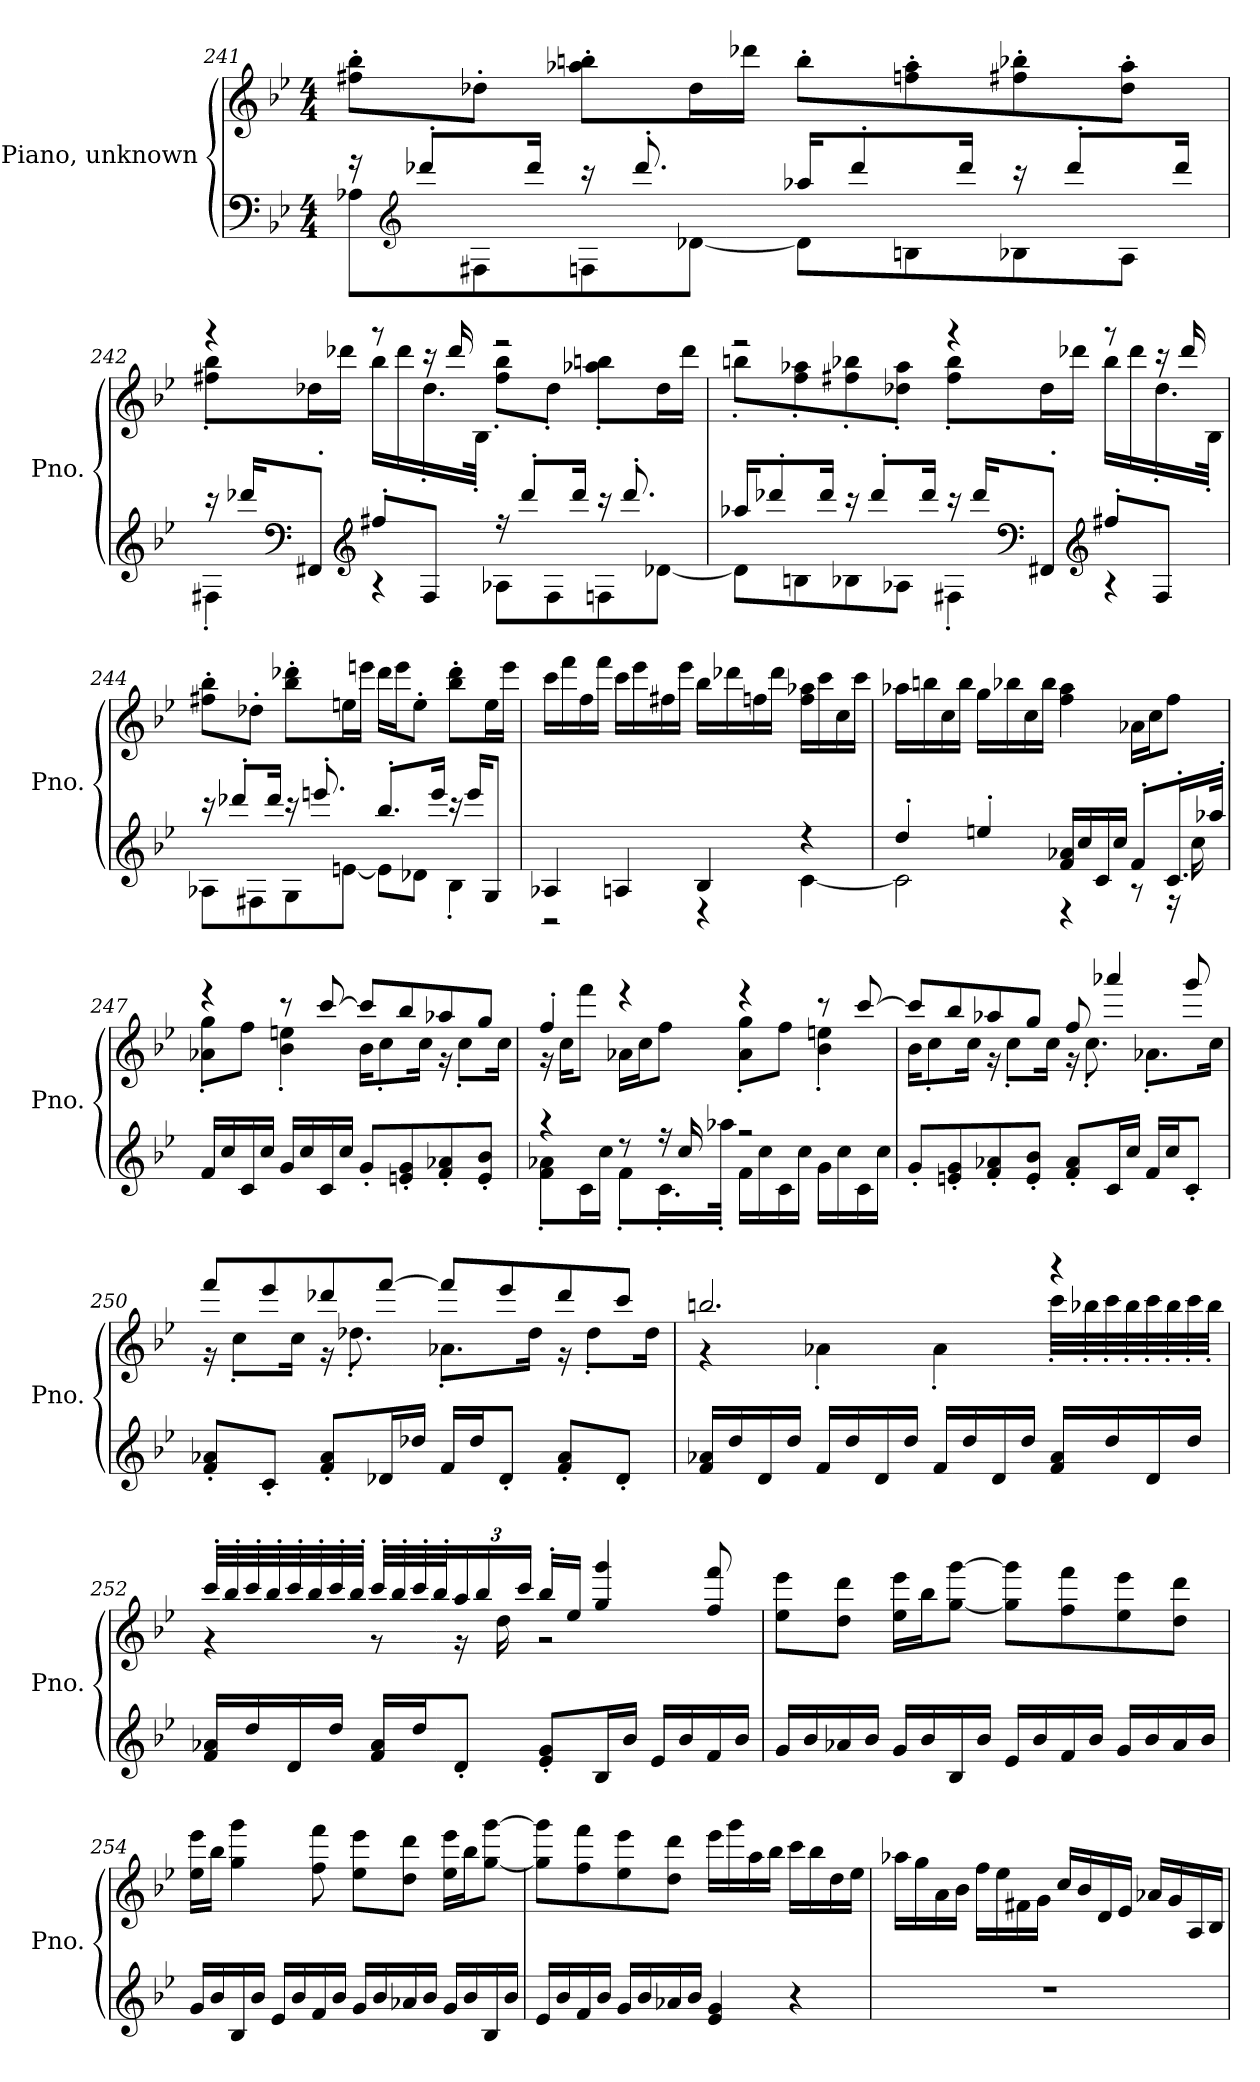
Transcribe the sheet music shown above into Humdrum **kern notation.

**kern	**kern
*part1	*part1
*staff2	*staff1
*I"Piano, unknown	*
*I'Pno.	*
!!LO:LB:g=z
*clefF4	*clefG2
*k[b-e-]	*k[b-e-]
*M4/4	*M4/4
=241	=241
*^	*
16r	8A-X\L	8ff#X\' 8bb-\'L
*clefG2	*	*
8ddd-X'/L	.	.
.	8F#X\	8dd-X'\J
16ddd-/Jk	.	.
16r	8Fn\	8aa-X\' 8bbn\'L
8.ddd-'/	.	.
.	[8d-X\J	16dd-\L
.	.	16ddd-X\JJ
16aa-X/KL	8d-\L]	8bb'\L
8ddd-'/	.	.
.	8Bn\	8ffn\' 8aa-\'
16ddd-/Jk	.	.
16r	8B-X\	8ff#X\' 8bb-X\'
8ddd-'/L	.	.
.	8A-\J	8dd-\' 8aa-\'J
16ddd-/Jk	.	.
!!LO:LB:g=z
=242	=242	=242
*	*	*^
16r	4F#X'\	4r	8ff#X\' 8bb-\'L
16ddd-X/KL	.	.	.
*clefF4	*	*	*
8FF#X'/J	.	.	16dd-X\L
.	.	.	16ddd-X\JJ
*clefG2	*	*	*
8ff#X'/L	4r	8r	16bb-\LL
.	.	.	16ddd-\
8F#/J	.	16r	16.dd-'\
.	.	16ddd-/	.
.	.	.	32B-'\JJk
16r	8A-X\L	2r	8ff#\' 8bb-\'L
8ddd-'/L	.	.	.
.	8F#\	.	8dd-'\J
16ddd-/Jk	.	.	.
16r	8Fn\	.	8aa-X\' 8bbn\'L
8.ddd-'/	.	.	.
.	[8d-X\J	.	16dd-\L
.	.	.	16ddd-\JJ
!!LO:LB:g=z	!!
=243	=243	=243	=243
16aa-X/KL	8d-\L]	2r	8bbn'\L
8ddd-X'/	.	.	.
.	8Bn\	.	8ff\' 8aa-X\'
16ddd-/Jk	.	.	.
16r	8B-X\	.	8ff#X\' 8bb-X\'
8ddd-'/L	.	.	.
.	8A-X\J	.	8dd-X\' 8aa-\'J
16ddd-/Jk	.	.	.
16r	4F#X'\	4r	8ff#\' 8bb-\'L
16ddd-/KL	.	.	.
*clefF4	*	*	*
8FF#X'/J	.	.	16dd-\L
.	.	.	16ddd-X\JJ
*clefG2	*	*	*
8ff#X'/L	4r	8r	16bb-\LL
.	.	.	16ddd-\
8F#/J	.	16r	16.dd-'\
.	.	16ddd-/	.
.	.	.	32B-'\JJk
*	*	*v	*v
!!LO:LB:g=z
=244	=244	=244
16r	8A-X\L	8ff#X\' 8bb-\'L
8ddd-X'/L	.	.
.	8F#X\	8dd-X'\J
16ddd-/Jk	.	.
16r	8G\	8bb-\' 8ddd-X\'L
8.eeen'/	.	.
.	[8en\J	16een\L
.	.	16eeen\JJ
8.bb-'/L	8e\L]	16ddd-\LL
.	.	16eee\J
.	8d-X\J	8ee'\J
16eee/Jk	.	.
16r	4B-'\	8bb-\' 8ddd-\'L
16eee/KL	.	.
8G/J	.	16ee\L
.	.	16eee\JJ
=245	=245	=245
4A-X/	2r	16ccc\LL
.	.	16fff\
.	.	16ff\
.	.	16fff\JJ
4An/	.	16ccc\LL
.	.	16eee-\
.	.	16ff#X\
.	.	16eee-\JJ
4B-/	4r	16bb-\LL
.	.	16ddd-X\
.	.	16ffn\
.	.	16ddd-\JJ
4r	[4c\	16ff\ 16aa-X\LL
.	.	16ccc\
.	.	16cc\
.	.	16ccc\JJ
!!LO:PB:g=z
=246	=246	=246
4dd'/	2c\]	16aa-X\LL
.	.	16bbn\
.	.	16cc\
.	.	16bb\JJ
4een'/	.	16gg\LL
.	.	16bb-X\
.	.	16cc\
.	.	16bb-\JJ
16f/ 16a-X/LL	4r	4ff\ 4aa-\
16cc/	.	.
16c/	.	.
16cc/JJ	.	.
8f'/L	8r	16a-X\LL
.	.	16cc\J
16.c'/L	16r	8ff\J
.	16cc\	.
32aa-X'/JJk	.	.
*v	*v	*
=247	=247
*	*^
16f/LL	4r	8a-X\' 8gg\'L
16cc/	.	.
16c/	.	8ff\J
16cc/JJ	.	.
16g/LL	8r	4b-\' 4een\'
16cc/	.	.
16c/	[8ccc/	.
16cc/JJ	.	.
8g'/L	8ccc/L]	16b-\KL
.	.	8cc'\
8en/' 8g/'	8bb-/	.
.	.	16cc\Jk
8f/' 8a-X/'	8aa-X/	16r
.	.	8cc'\L
8e/' 8b-/'J	8gg/J	.
.	.	16cc\Jk
!!LO:LB:g=z	!!
=248	=248	=248
*^	*	*
4r	8f\' 8a-X\'L	4ff'/	16r
.	.	.	16cc\KL
.	16c\L	.	8fff\J
.	16cc\JJ	.	.
8r	8f'\L	4r	16a-X\LL
.	.	.	16cc\J
16r	16.c'\L	.	8ff\J
16cc/	.	.	.
.	32aa-X'\JJk	.	.
2r	16f\LL	4r	8a-\' 8gg\'L
.	16cc\	.	.
.	16c\	.	8ff\J
.	16cc\JJ	.	.
.	16g\LL	8r	4b-\' 4een\'
.	16cc\	.	.
.	16c\	[8ccc/	.
.	16cc\JJ	.	.
*v	*v	*	*
=249	=249	=249
8g'/L	8ccc/L]	16b-\KL
.	.	8cc'\
8en/' 8g/'	8bb-/	.
.	.	16cc\Jk
8f/' 8a-X/'	8aa-X/	16r
.	.	8cc'\L
8e/' 8b-/'J	8gg/J	.
.	.	16cc\Jk
8f/' 8a-/'L	8ff/	16r
.	.	8.cc'\
16c/L	4aaa-X/	.
16cc/JJ	.	.
16f/LL	.	8.a-X'\L
16cc/J	.	.
8c'/J	8ggg/	.
.	.	16cc\Jk
!!LO:LB:g=z	!!
=250	=250	=250
8f/' 8a-X/'L	8fff/L	16r
.	.	8cc'\L
8c'/J	8eee-/	.
.	.	16cc\Jk
8f/' 8a-/'L	8ddd-X/	16r
.	.	8.dd-X'\
16d-X/L	[8fff/J	.
16dd-X/JJ	.	.
16f/LL	8fff/L]	8.a-X'\L
16dd-/J	.	.
8d-'/J	8eee-/	.
.	.	16dd-\Jk
8f/' 8a-/'L	8ddd-/	16r
.	.	8dd-'\L
8d-'/J	8ccc/J	.
.	.	16dd-\Jk
=251	=251	=251
16f/ 16a-X/LL	2.bbn/	4r
16dd/	.	.
16d/	.	.
16dd/JJ	.	.
16f/LL	.	4a-X'\
16dd/	.	.
16d/	.	.
16dd/JJ	.	.
16f/LL	.	4a-'\
16dd/	.	.
16d/	.	.
16dd/JJ	.	.
16f/ 16a-/LL	4r	32ccc'\LLL
.	.	32bb-X'\
16dd/	.	32ccc'\
.	.	32bb-'\
16d/	.	32ccc'\
.	.	32bb-'\
16dd/JJ	.	32ccc'\
.	.	32bb-'\JJJ
!!LO:LB:g=z	!!
=252	=252	=252
16f/ 16a-X/LL	32ccc'/LLL	4r
.	32bb-'/	.
16dd/	32ccc'/	.
.	32bb-'/	.
16d/	32ccc'/	.
.	32bb-'/	.
16dd/JJ	32ccc'/	.
.	32bb-'/JJJ	.
16f/ 16a-/LL	32ccc'/LLL	8r
.	32bb-'/	.
16dd/J	32ccc'/	.
.	32bb-'/J	.
*	*Xbrackettup	*
8d'/J	24aa/	16r
.	24bb-/	.
.	.	16dd\
.	24ccc/JJ	.
8e-/' 8g/'L	16bb-'/LL	2r
.	16ee-/JJ	.
16B-/L	4gg/ 4ggg/	.
16b-/JJ	.	.
16e-/LL	.	.
16b-/	.	.
16f/	8ff/ 8fff/	.
16b-/JJ	.	.
*	*v	*v
!!LO:LB:g=z
=253	=253
16g/LL	8ee-\ 8eee-\L
16b-/	.
16a-X/	8dd\ 8ddd\J
16b-/JJ	.
16g/LL	16ee-\ 16eee-\LL
16b-/	16bb-\J
16B-/	[8gg\ [8ggg\J
16b-/JJ	.
16e-/LL	8gg\] 8ggg\]L
16b-/	.
16f/	8ff\ 8fff\
16b-/JJ	.
16g/LL	8ee-\ 8eee-\
16b-/	.
16a-/	8dd\ 8ddd\J
16b-/JJ	.
=254	=254
16g/LL	16ee-\ 16eee-\LL
16b-/	16bb-\JJ
16B-/	4gg\ 4ggg\
16b-/JJ	.
16e-/LL	.
16b-/	.
16f/	8ff\ 8fff\
16b-/JJ	.
16g/LL	8ee-\ 8eee-\L
16b-/	.
16a-X/	8dd\ 8ddd\J
16b-/JJ	.
16g/LL	16ee-\ 16eee-\LL
16b-/	16bb-\J
16B-/	[8gg\ [8ggg\J
16b-/JJ	.
!!LO:LB:g=z
=255	=255
16e-/LL	8gg\] 8ggg\]L
16b-/	.
16f/	8ff\ 8fff\
16b-/JJ	.
16g/LL	8ee-\ 8eee-\
16b-/	.
16a-X/	8dd\ 8ddd\J
16b-/JJ	.
4e-/ 4g/	16eee-\LL
.	16ggg\
.	16aa\
.	16bb-\JJ
4r	16ccc\LL
.	16bb-\
.	16dd\
.	16ee-\JJ
=256	=256
1r	16aa-X\LL
.	16gg\
.	16a\
.	16b-\JJ
.	16ff\LL
.	16ee-\
.	16f#X\
.	16g\JJ
.	16cc/LL
.	16b-/
.	16d/
.	16e-/JJ
.	16a-X/LL
.	16g/
.	16A/
.	16B-/JJ
=	=
*-	*-
